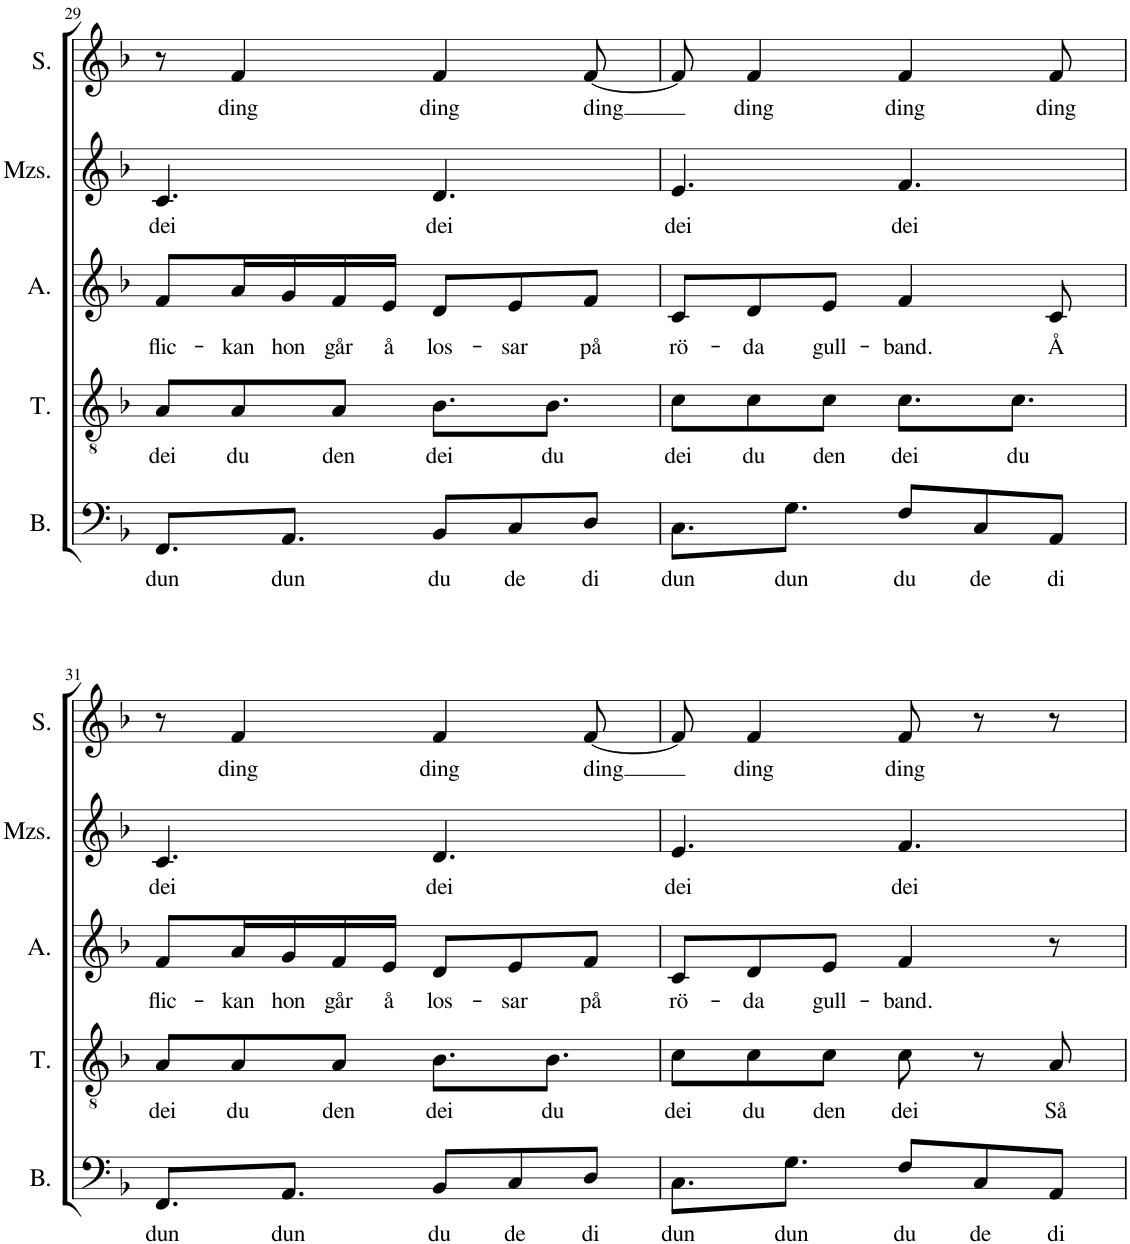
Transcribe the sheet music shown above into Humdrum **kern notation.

**kern	**text	**kern	**text	**kern	**text	**kern	**text	**kern	**text
*part5	*part5	*part4	*part4	*part3	*part3	*part2	*part2	*part1	*part1
*staff5	*staff5	*staff4	*staff4	*staff3	*staff3	*staff2	*staff2	*staff1	*staff1
*I"Bass	*	*I"Tenor	*	*I"Alto	*	*I"Mezzo-soprano	*	*I"Soprano	*
*I'B.	*	*I'T.	*	*I'A.	*	*I'Mzs.	*	*I'S.	*
!!LO:PB:g=z
*clefF4	*	*clefGv2	*	*clefG2	*	*clefG2	*	*clefG2	*
*k[b-]	*	*k[b-]	*	*k[b-]	*	*k[b-]	*	*k[b-]	*
*M6/8	*	*M6/8	*	*M6/8	*	*M6/8	*	*M6/8	*
=29	=29	=29	=29	=29	=29	=29	=29	=29	=29
!	!LO:LY:b	!	!LO:LY:b	!	!LO:LY:b	!	!LO:LY:b	!	!
8.FF/L	dun	8A/L	dei	8f/L	flic-	4.c/	dei	8r	.
!	!	!	!LO:LY:b	!	!LO:LY:b	!	!	!	!LO:LY:b
.	.	8A/	du	16a/L	-kan	.	.	4f/	ding
!	!LO:LY:b	!	!	!	!LO:LY:b	!	!	!	!
8.AA/J	dun	.	.	16g/	hon	.	.	.	.
!	!	!	!LO:LY:b	!	!LO:LY:b	!	!	!	!
.	.	8A/J	den	16f/	går	.	.	.	.
!	!	!	!	!	!LO:LY:b	!	!	!	!
.	.	.	.	16e/JJ	å	.	.	.	.
!	!LO:LY:b	!	!LO:LY:b	!	!LO:LY:b	!	!LO:LY:b	!	!LO:LY:b
8BB-/L	du	8.B-\L	dei	8d/L	los-	4.d/	dei	4f/	ding
!	!LO:LY:b	!	!	!	!LO:LY:b	!	!	!	!
8C/	de	.	.	8e/	-sar	.	.	.	.
!	!	!	!LO:LY:b	!	!	!	!	!	!
.	.	8.B-\J	du	.	.	.	.	.	.
!	!LO:LY:b	!	!	!	!LO:LY:b	!	!	!	!LO:LY:b
8D/J	di	.	.	8f/J	på	.	.	[8f/	ding
=30	=30	=30	=30	=30	=30	=30	=30	=30	=30
!	!LO:LY:b	!	!LO:LY:b	!	!LO:LY:b	!	!LO:LY:b	!	!
8.C\L	dun	8c\L	dei	8c/L	rö-	4.e/	dei	8f/]	.
!	!	!	!LO:LY:b	!	!LO:LY:b	!	!	!	!LO:LY:b
.	.	8c\	du	8d/	-da	.	.	4f/	ding
!	!LO:LY:b	!	!	!	!	!	!	!	!
8.G\J	dun	.	.	.	.	.	.	.	.
!	!	!	!LO:LY:b	!	!LO:LY:b	!	!	!	!
.	.	8c\J	den	8e/J	gull-	.	.	.	.
!	!LO:LY:b	!	!LO:LY:b	!	!LO:LY:b	!	!LO:LY:b	!	!LO:LY:b
8F/L	du	8.c\L	dei	4f/	-band.	4.f/	dei	4f/	ding
!	!LO:LY:b	!	!	!	!	!	!	!	!
8C/	de	.	.	.	.	.	.	.	.
!	!	!	!LO:LY:b	!	!	!	!	!	!
.	.	8.c\J	du	.	.	.	.	.	.
!	!LO:LY:b	!	!	!	!LO:LY:b	!	!	!	!LO:LY:b
8AA/J	di	.	.	8c/	Å	.	.	8f/	ding
!!LO:LB:g=z
=31	=31	=31	=31	=31	=31	=31	=31	=31	=31
!	!LO:LY:b	!	!LO:LY:b	!	!LO:LY:b	!	!LO:LY:b	!	!
8.FF/L	dun	8A/L	dei	8f/L	flic-	4.c/	dei	8r	.
!	!	!	!LO:LY:b	!	!LO:LY:b	!	!	!	!LO:LY:b
.	.	8A/	du	16a/L	-kan	.	.	4f/	ding
!	!LO:LY:b	!	!	!	!LO:LY:b	!	!	!	!
8.AA/J	dun	.	.	16g/	hon	.	.	.	.
!	!	!	!LO:LY:b	!	!LO:LY:b	!	!	!	!
.	.	8A/J	den	16f/	går	.	.	.	.
!	!	!	!	!	!LO:LY:b	!	!	!	!
.	.	.	.	16e/JJ	å	.	.	.	.
!	!LO:LY:b	!	!LO:LY:b	!	!LO:LY:b	!	!LO:LY:b	!	!LO:LY:b
8BB-/L	du	8.B-\L	dei	8d/L	los-	4.d/	dei	4f/	ding
!	!LO:LY:b	!	!	!	!LO:LY:b	!	!	!	!
8C/	de	.	.	8e/	-sar	.	.	.	.
!	!	!	!LO:LY:b	!	!	!	!	!	!
.	.	8.B-\J	du	.	.	.	.	.	.
!	!LO:LY:b	!	!	!	!LO:LY:b	!	!	!	!LO:LY:b
8D/J	di	.	.	8f/J	på	.	.	[8f/	ding
=32	=32	=32	=32	=32	=32	=32	=32	=32	=32
!	!LO:LY:b	!	!LO:LY:b	!	!LO:LY:b	!	!LO:LY:b	!	!
8.C\L	dun	8c\L	dei	8c/L	rö-	4.e/	dei	8f/]	.
!	!	!	!LO:LY:b	!	!LO:LY:b	!	!	!	!LO:LY:b
.	.	8c\	du	8d/	-da	.	.	4f/	ding
!	!LO:LY:b	!	!	!	!	!	!	!	!
8.G\J	dun	.	.	.	.	.	.	.	.
!	!	!	!LO:LY:b	!	!LO:LY:b	!	!	!	!
.	.	8c\J	den	8e/J	gull-	.	.	.	.
!	!LO:LY:b	!	!LO:LY:b	!	!LO:LY:b	!	!LO:LY:b	!	!LO:LY:b
8F/L	du	8c\	dei	4f/	-band.	4.f/	dei	8f/	ding
!	!LO:LY:b	!	!	!	!	!	!	!	!
8C/	de	8r	.	.	.	.	.	8r	.
!	!LO:LY:b	!	!LO:LY:b	!	!	!	!	!	!
8AA/J	di	8A/	Så	8r	.	.	.	8r	.
=	=	=	=	=	=	=	=	=	=
*-	*-	*-	*-	*-	*-	*-	*-	*-	*-
